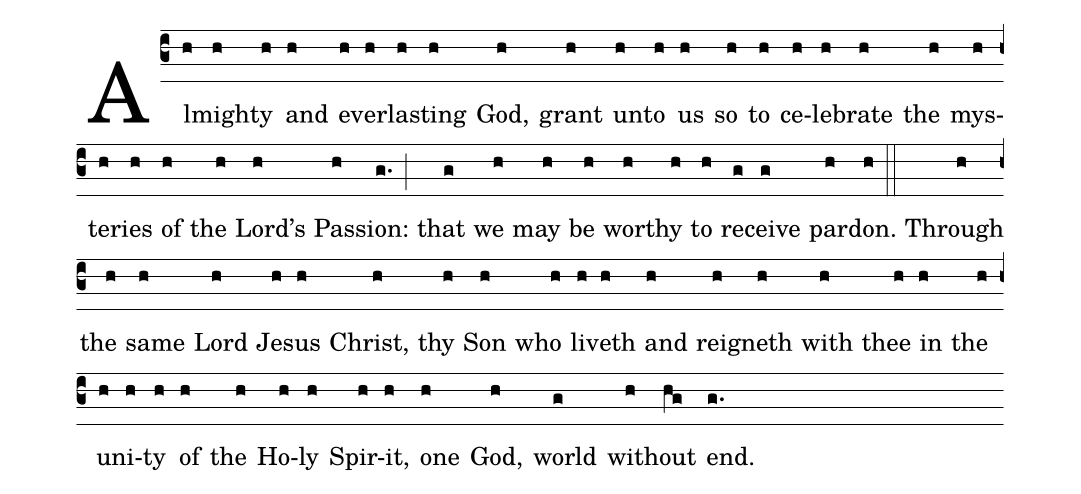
%%
(c3) Al(h)migh(h)ty(h) and(h) ev(h)er(h)last(h)ing(h) God,(h) grant(h) un(h)to(h) us(h) so(h) to(h) ce(h)le(h)brate(h) the(h) mys(h)ter(h)ies(h) of(h) the(h) Lord's(h) Pas(h)sion:(g.;) that(g) we(h) may(h) be(h) wor(h)thy(h) to(h) re(g)ceive(g) par(h)don.(h::)


Through(h) the(h) same(h) Lord(h) Je(h)sus(h) Christ,(h) thy(h) Son(h) who(h) liv(h)eth(h) and(h) reign(h)eth(h) with(h) thee(h) in(h) the(h) un(h)i(h)ty(h) of(h) the(h) Ho(h)ly(h) Spir(h)it,(h) one(h) God,(h) world(g) with(h)out(hg) end.(g.)
